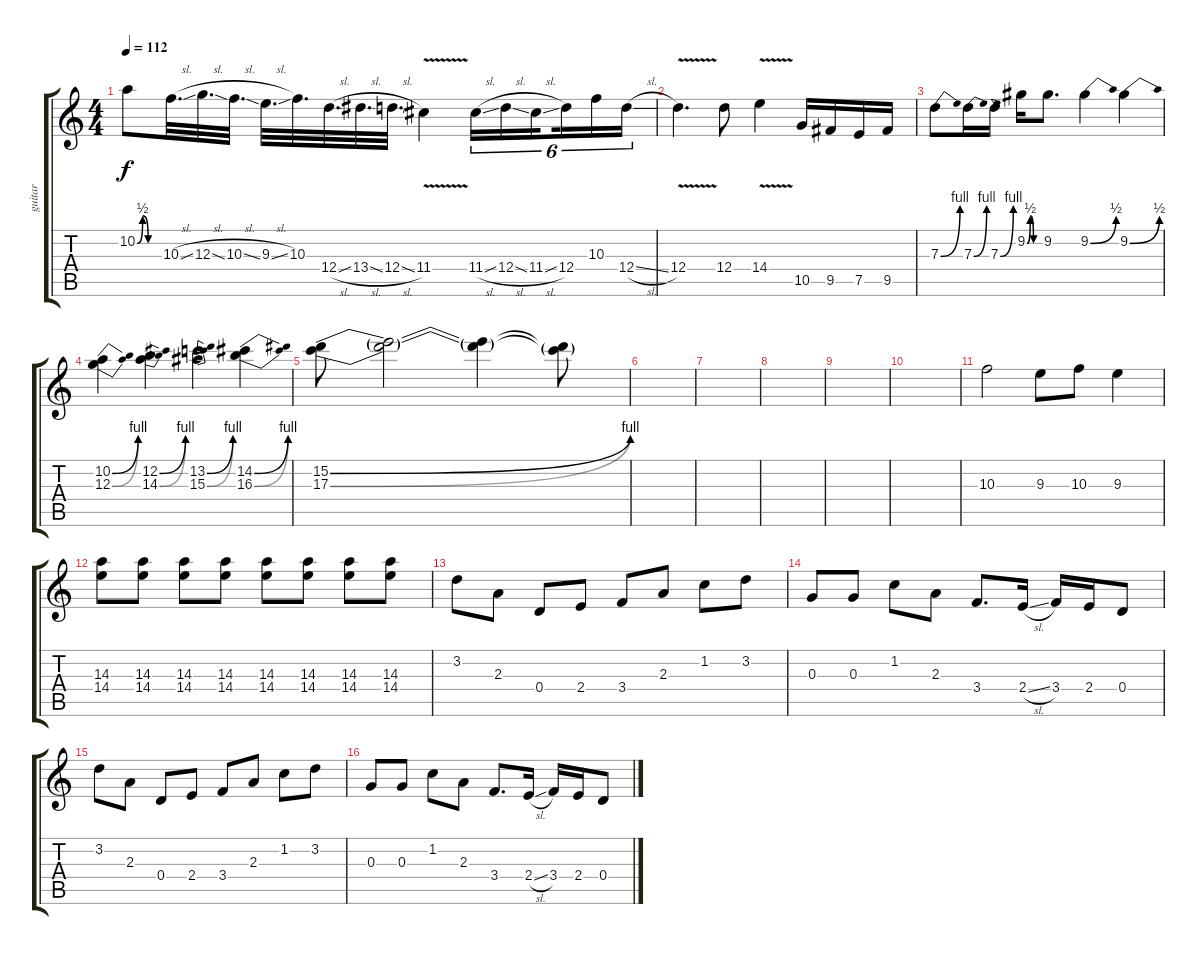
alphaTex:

\track ("guitar" "guitar") {instrument overdrivenguitar}
\staff {score tabs}
\tuning (E4 B3 G3 D3 A2 E2) {hide}
\ts (4 4)
\tempo 112
\clef g2
\ks c
10.2{be (custom 0 0 15 2 30 0 60 0)}.8{dy f} 10.3{sl}.32{d} 12.3{sl}.32{d} 10.3{sl}.32{d} 9.3{sl}.32{d} 10.3.32{d} 12.4{sl}.32{d} 13.4{sl}.32{d} 12.4{sl}.32{d} 11.4{v}.4 11.4{sl}.16{tu (6 4)} 12.4{sl}.16{tu (6 4)} 11.4{sl}.16{tu (6 4) beam splitsecondary} 12.4.16{tu (6 4)} 10.3.16{tu (6 4)} 12.4{sl}.16{tu (6 4)} |
12.4{v}.4{d} 12.4.8 14.4{v}.4 10.5.16 9.5.16 7.5.16 9.5.16 |
7.3{be (bend 0 0 60 4)}.8 7.3{be (bend 0 0 60 4)}.16 7.3{be (bend 0 0 60 4)}.16 9.2{be (custom 0 0 15 2 30 0 60 0)}.16 9.2.8{d} 9.2{be (bend 0 0 60 2)}.4 9.2{be (bend 0 0 60 2)}.4 |
(10.2{be (bend 0 0 60 4)} 12.3{be (bend 0 0 60 4)}).4 (12.2{be (bend 0 0 60 4)} 14.3{be (bend 0 0 60 4)}).4 (13.2{be (bend 0 0 60 4)} 15.3{be (bend 0 0 60 4)}).4 (14.2{be (bend 0 0 60 4)} 16.3{be (bend 0 0 60 4)}).4 |
(15.2{be (bend 0 0 60 4)} 17.3{be (bend 0 0 60 4)}).8 (15.2{t} 17.3{t}).2 (15.2{t} 17.3{t}).4 (15.2{t} 17.3{t}).8 |
|
|
|
|
|
10.3.2 9.3.8 10.3.8 9.3.4 |
(14.3 14.4).8 (14.3 14.4).8 (14.3 14.4).8 (14.3 14.4).8 (14.3 14.4).8 (14.3 14.4).8 (14.3 14.4).8 (14.3 14.4).8 |
3.2.8 2.3.8 0.4.8 2.4.8 3.4.8 2.3.8 1.2.8 3.2.8 |
0.3.8 0.3.8 1.2.8 2.3.8 3.4.8{d} 2.4{sl}.16 3.4.16 2.4.16 0.4.8 |
3.2.8 2.3.8 0.4.8 2.4.8 3.4.8 2.3.8 1.2.8 3.2.8 |
0.3.8 0.3.8 1.2.8 2.3.8 3.4.8{d} 2.4{sl}.16 3.4.16 2.4.16 0.4.8
